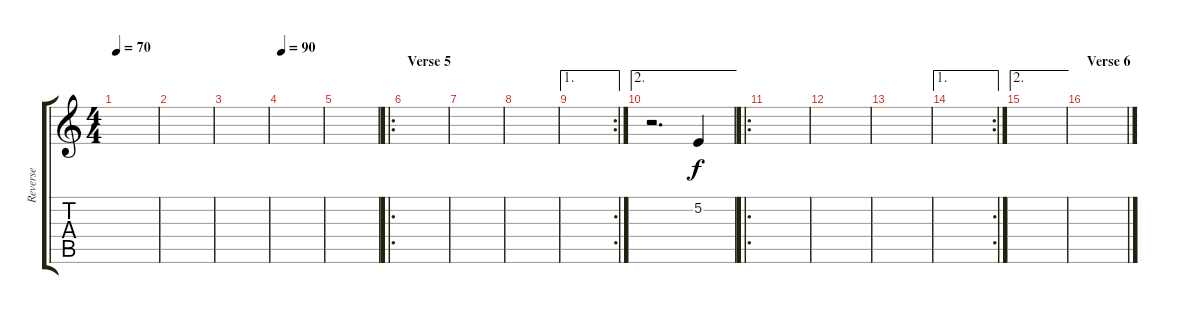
\track ("Reverse" "Reverse") {instrument reversecymbal}
\staff {score tabs}
\tuning (E4 B3 G3 D3 A2 E2) {hide}
\ts (4 4)
\tempo 70
\clef g2
\ks c
|
|
|
\tempo 90
|
|
\ro
\section ("" "Verse 5")
|
|
|
\ae 1
\rc 2
|
\ae 2
r.2{d} 5.2.4 |
\ro
|
|
|
\ae 1
\rc 2
|
\ae 2
|
\section ("" "Verse 6")
